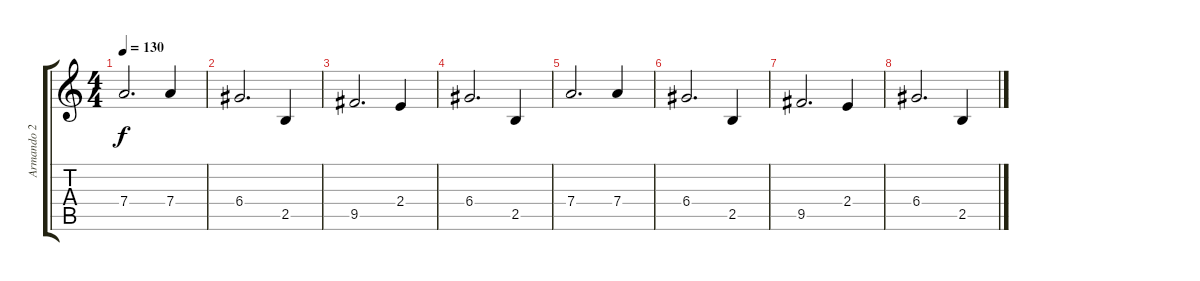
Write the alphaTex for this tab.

\track ("Armando 2" "Armando 2") {instrument distortionguitar}
\staff {score tabs}
\tuning (E4 B3 G3 D3 A2 E2) {hide}
\ts (4 4)
\tempo 130
\clef g2
\ks c
7.4.2{d dy f} 7.4.4 |
6.4.2{d} 2.5.4 |
9.5.2{d} 2.4.4 |
6.4.2{d} 2.5.4 |
7.4.2{d} 7.4.4 |
6.4.2{d} 2.5.4 |
9.5.2{d} 2.4.4 |
6.4.2{d} 2.5.4
